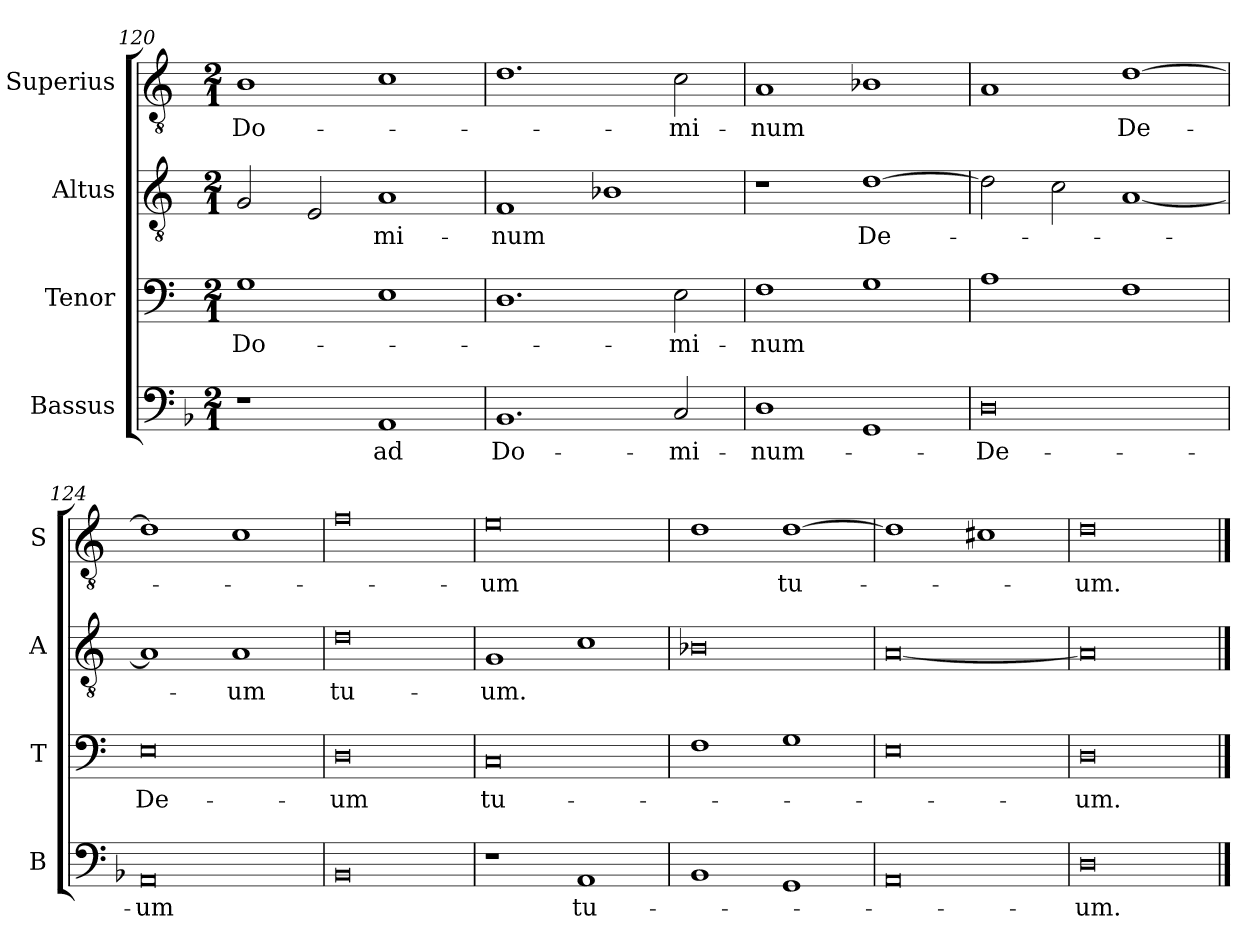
**kern	**text	**kern	**text	**kern	**text	**kern	**text
*part4	*part4	*part3	*part3	*part2	*part2	*part1	*part1
*staff4	*staff4	*staff3	*staff3	*staff2	*staff2	*staff1	*staff1
*I"Bassus	*	*I"Tenor	*	*I"Altus	*	*I"Superius	*
*I'B	*	*I'T	*	*I'A	*	*I'S	*
*clefF4	*	*clefF4	*	*clefGv2	*	*clefGv2	*
*k[b-]	*	*k[]	*	*k[]	*	*k[]	*
*d:	*	*a:	*	*a:	*	*a:	*
*M2/1	*	*M2/1	*	*M2/1	*	*M2/1	*
=120	=120	=120	=120	=120	=120	=120	=120
1r	.	1G	Do-	2G	.	1B	Do-
.	.	.	.	2E	.	.	.
1AA	ad	1E	.	1A	-mi-	1c	.
=121	=121	=121	=121	=121	=121	=121	=121
1.BB-	Do-	1.D	.	1F	-num	1.d	.
.	.	.	.	1B-X	.	.	.
2C	-mi-	2E	-mi-	.	.	2c	-mi-
=122	=122	=122	=122	=122	=122	=122	=122
1D	-num-	1F	-num	1r	.	1A	-num
1GG	.	1G	.	[1d	De-	1B-X	.
=123	=123	=123	=123	=123	=123	=123	=123
0D	-De-	1A	.	2d]	.	1A	.
.	.	.	.	2c	.	.	.
.	.	1F	.	[1A	.	[1d	De-
=124	=124	=124	=124	=124	=124	=124	=124
0AA	-um	0E	De-	1A]	.	1d]	.
.	.	.	.	1A	-um	1c	.
=125	=125	=125	=125	=125	=125	=125	=125
0BB-	.	0D	-um	0d	tu-	0f	.
=126	=126	=126	=126	=126	=126	=126	=126
1r	.	0C	tu-	1G	-um.	0e	-um
1AA	tu-	.	.	1c	.	.	.
=127	=127	=127	=127	=127	=127	=127	=127
1BB-	.	1F	.	0B-X	.	1d	.
1GG	.	1G	.	.	.	[1d	tu-
=128	=128	=128	=128	=128	=128	=128	=128
0AA	.	0E	.	[0A	.	1d]	.
.	.	.	.	.	.	1c#X	.
=129	=129	=129	=129	=129	=129	=129	=129
0D	-um.	0D	-um.	0A]	.	0d	-um.
==	==	==	==	==	==	==	==
*-	*-	*-	*-	*-	*-	*-	*-
